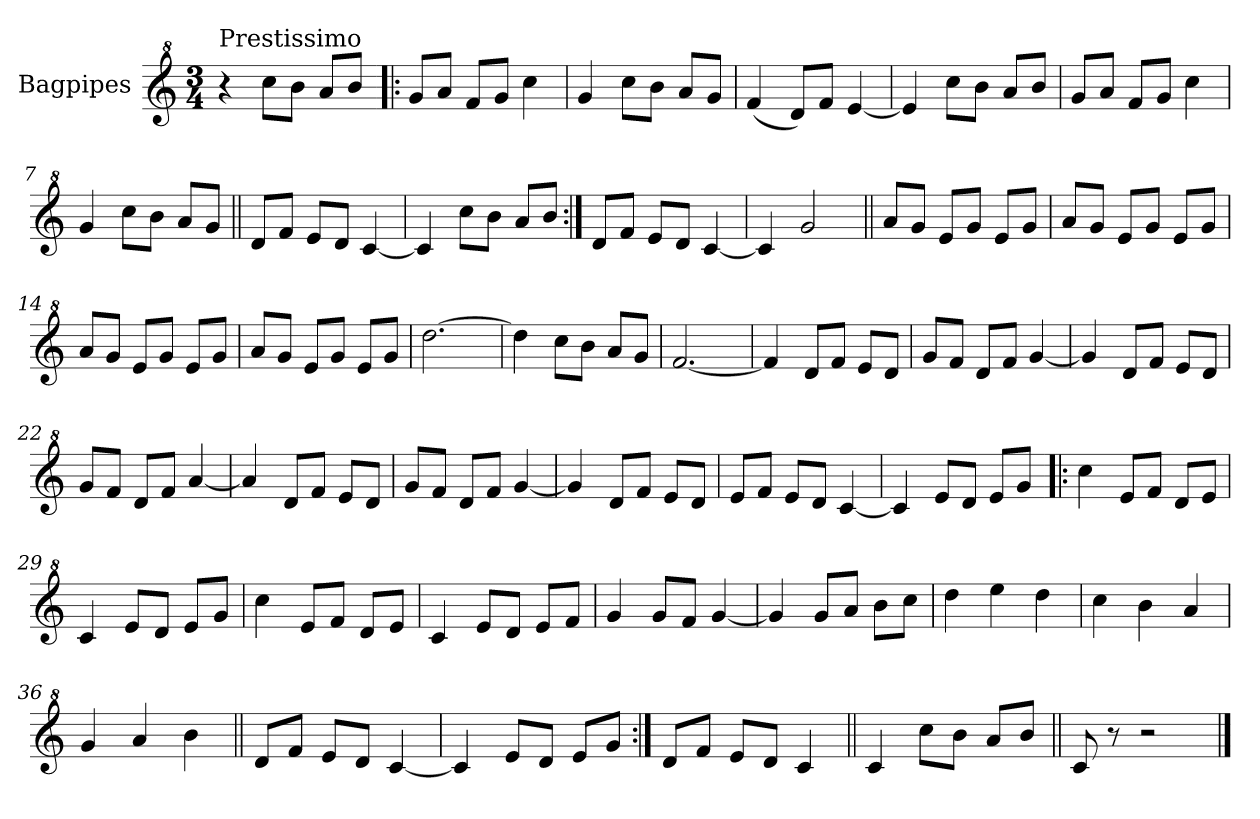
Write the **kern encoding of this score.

**kern
*part1
*staff1
*I"Bagpipes
*I'Bag
*clefG^2
*k[]
*C:
*M3/4
=1
!LO:TX:a:t=Prestissimo
4r
8ccc\L
8bb\J
8aa/L
8bb/J
=2!|:
8gg/L
8aa/J
8ff/L
8gg/J
4ccc\
=3
4gg/
8ccc\L
8bb\J
8aa/L
8gg/J
=4
(4ff/
8dd/L)
8ff/J
[4ee/
=5
4ee/]
8ccc\L
8bb\J
8aa/L
8bb/J
=6
8gg/L
8aa/J
8ff/L
8gg/J
4ccc\
=7
4gg/
8ccc\L
8bb\J
8aa/L
8gg/J
=8||
8dd/L
8ff/J
8ee/L
8dd/J
[4cc/
!!LO:LB:g=z
=9
4cc/]
8ccc\L
8bb\J
8aa/L
8bb/J
=10:|!
8dd/L
8ff/J
8ee/L
8dd/J
[4cc/
=11
4cc/]
2gg/
=12||
8aa/L
8gg/J
8ee/L
8gg/J
8ee/L
8gg/J
=13
8aa/L
8gg/J
8ee/L
8gg/J
8ee/L
8gg/J
=14
8aa/L
8gg/J
8ee/L
8gg/J
8ee/L
8gg/J
=15
8aa/L
8gg/J
8ee/L
8gg/J
8ee/L
8gg/J
=16
[2.ddd\
=17
4ddd\]
8ccc\L
8bb\J
8aa/L
8gg/J
!!LO:LB:g=z
=18
[2.ff/
=19
4ff/]
8dd/L
8ff/J
8ee/L
8dd/J
=20
8gg/L
8ff/J
8dd/L
8ff/J
[4gg/
=21
4gg/]
8dd/L
8ff/J
8ee/L
8dd/J
=22
8gg/L
8ff/J
8dd/L
8ff/J
[4aa/
=23
4aa/]
8dd/L
8ff/J
8ee/L
8dd/J
=24
8gg/L
8ff/J
8dd/L
8ff/J
[4gg/
=25
4gg/]
8dd/L
8ff/J
8ee/L
8dd/J
=26
8ee/L
8ff/J
8ee/L
8dd/J
[4cc/
!!LO:LB:g=z
=27
4cc/]
8ee/L
8dd/J
8ee/L
8gg/J
=28!|:
4ccc\
8ee/L
8ff/J
8dd/L
8ee/J
=29
4cc/
8ee/L
8dd/J
8ee/L
8gg/J
=30
4ccc\
8ee/L
8ff/J
8dd/L
8ee/J
=31
4cc/
8ee/L
8dd/J
8ee/L
8ff/J
=32
4gg/
8gg/L
8ff/J
[4gg/
=33
4gg/]
8gg/L
8aa/J
8bb\L
8ccc\J
=34
4ddd\
4eee\
4ddd\
=35
4ccc\
4bb\
4aa/
!!LO:LB:g=z
=36
4gg/
4aa/
4bb\
=37||
8dd/L
8ff/J
8ee/L
8dd/J
[4cc/
=38
4cc/]
8ee/L
8dd/J
8ee/L
8gg/J
=39:|!
8dd/L
8ff/J
8ee/L
8dd/J
4cc/
=40||
4cc/
8ccc\L
8bb\J
8aa/L
8bb/J
=41||
8cc/
8r
2r
==
*-
